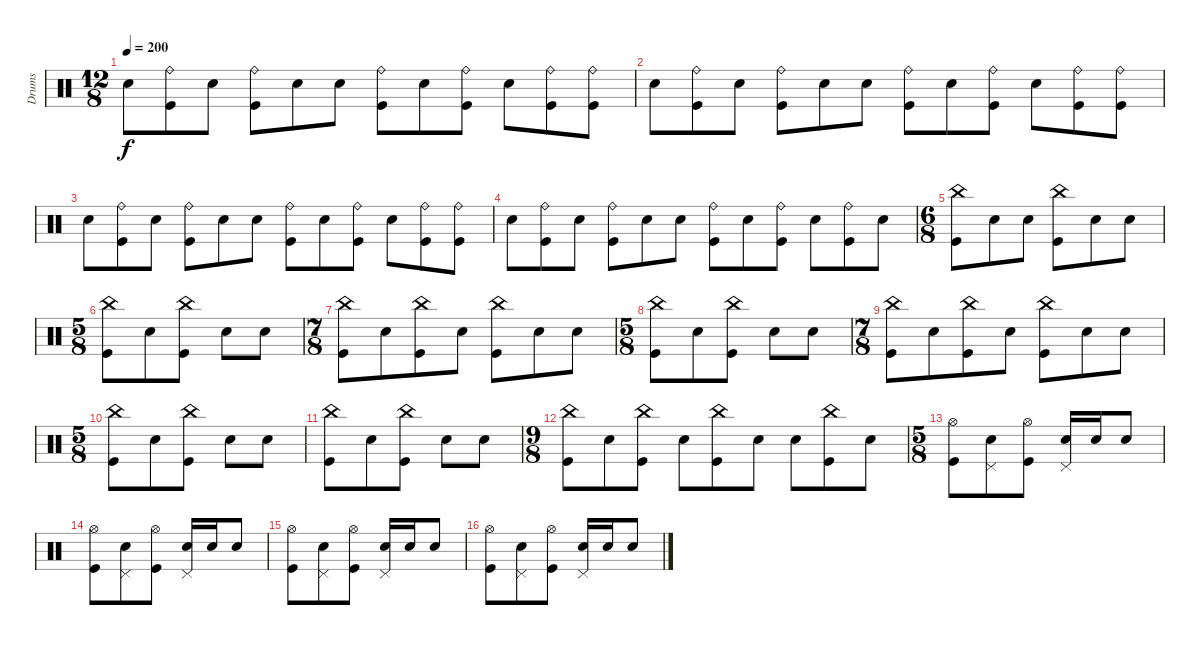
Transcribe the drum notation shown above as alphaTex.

\track ("Drums" "Drums") {instrument percussion}
\staff {score}
\articulation defaults
\ts (12 8)
\tempo 200
\clef neutral
\ks c "Electric Snare (hit)".8{dy f}
("Ride (bell)" "Kick (hit)").8 "Electric Snare (hit)".8 ("Ride (bell)" "Kick (hit)").8 "Electric Snare (hit)".8 "Electric Snare (hit)".8 ("Ride (bell)" "Kick (hit)").8 "Electric Snare (hit)".8 ("Ride (bell)" "Kick (hit)").8 "Electric Snare (hit)".8 ("Ride (bell)" "Kick (hit)").8 ("Ride (bell)" "Kick (hit)").8 |
"Electric Snare (hit)".8 ("Ride (bell)" "Kick (hit)").8 "Electric Snare (hit)".8 ("Ride (bell)" "Kick (hit)").8 "Electric Snare (hit)".8 "Electric Snare (hit)".8 ("Ride (bell)" "Kick (hit)").8 "Electric Snare (hit)".8 ("Ride (bell)" "Kick (hit)").8 "Electric Snare (hit)".8 ("Ride (bell)" "Kick (hit)").8 ("Ride (bell)" "Kick (hit)").8 |
"Electric Snare (hit)".8 ("Ride (bell)" "Kick (hit)").8 "Electric Snare (hit)".8 ("Ride (bell)" "Kick (hit)").8 "Electric Snare (hit)".8 "Electric Snare (hit)".8 ("Ride (bell)" "Kick (hit)").8 "Electric Snare (hit)".8 ("Ride (bell)" "Kick (hit)").8 "Electric Snare (hit)".8 ("Ride (bell)" "Kick (hit)").8 ("Ride (bell)" "Kick (hit)").8 |
"Electric Snare (hit)".8 ("Ride (bell)" "Kick (hit)").8 "Electric Snare (hit)".8 ("Ride (bell)" "Kick (hit)").8 "Electric Snare (hit)".8 "Electric Snare (hit)".8 ("Ride (bell)" "Kick (hit)").8 "Electric Snare (hit)".8 ("Ride (bell)" "Kick (hit)").8 "Electric Snare (hit)".8 ("Ride (bell)" "Kick (hit)").8 "Electric Snare (hit)".8 |
\ts (6 8)
("China (hit)" "Kick (hit)").8 "Electric Snare (hit)".8 "Electric Snare (hit)".8 ("China (hit)" "Kick (hit)").8 "Electric Snare (hit)".8 "Electric Snare (hit)".8 |
\ts (5 8)
("Kick (hit)" "China (hit)").8 "Electric Snare (hit)".8 ("Kick (hit)" "China (hit)").8 "Electric Snare (hit)".8 "Electric Snare (hit)".8 |
\ts (7 8)
("China (hit)" "Kick (hit)").8 "Electric Snare (hit)".8 ("China (hit)" "Kick (hit)").8 "Electric Snare (hit)".8 ("China (hit)" "Kick (hit)").8 "Electric Snare (hit)".8 "Electric Snare (hit)".8 |
\ts (5 8)
("Kick (hit)" "China (hit)").8 "Electric Snare (hit)".8 ("Kick (hit)" "China (hit)").8 "Electric Snare (hit)".8 "Electric Snare (hit)".8 |
\ts (7 8)
("China (hit)" "Kick (hit)").8 "Electric Snare (hit)".8 ("China (hit)" "Kick (hit)").8 "Electric Snare (hit)".8 ("China (hit)" "Kick (hit)").8 "Electric Snare (hit)".8 "Electric Snare (hit)".8 |
\ts (5 8)
("Kick (hit)" "China (hit)").8 "Electric Snare (hit)".8 ("Kick (hit)" "China (hit)").8 "Electric Snare (hit)".8 "Electric Snare (hit)".8 |
("Kick (hit)" "China (hit)").8 "Electric Snare (hit)".8 ("Kick (hit)" "China (hit)").8 "Electric Snare (hit)".8 "Electric Snare (hit)".8 |
\ts (9 8)
("China (hit)" "Kick (hit)").8 "Electric Snare (hit)".8 ("China (hit)" "Kick (hit)").8 "Electric Snare (hit)".8 ("China (hit)" "Kick (hit)").8 "Electric Snare (hit)".8 "Electric Snare (hit)".8 ("China (hit)" "Kick (hit)").8 "Electric Snare (hit)".8 |
\ts (5 8)
("Kick (hit)" "Hi-Hat (open)").8 ("Snare (hit) 2" "Pedal Hi-Hat (hit)").8 ("Kick (hit)" "Hi-Hat (open)").8 ("Snare (hit) 2" "Pedal Hi-Hat (hit)").16 "Snare (hit) 2".16 "Snare (hit) 2".8 |
("Kick (hit)" "Hi-Hat (open)").8 ("Snare (hit) 2" "Pedal Hi-Hat (hit)").8 ("Kick (hit)" "Hi-Hat (open)").8 ("Snare (hit) 2" "Pedal Hi-Hat (hit)").16 "Snare (hit) 2".16 "Snare (hit) 2".8 |
("Kick (hit)" "Hi-Hat (open)").8 ("Snare (hit) 2" "Pedal Hi-Hat (hit)").8 ("Kick (hit)" "Hi-Hat (open)").8 ("Snare (hit) 2" "Pedal Hi-Hat (hit)").16 "Snare (hit) 2".16 "Snare (hit) 2".8 |
("Kick (hit)" "Hi-Hat (open)").8 ("Snare (hit) 2" "Pedal Hi-Hat (hit)").8 ("Kick (hit)" "Hi-Hat (open)").8 ("Snare (hit) 2" "Pedal Hi-Hat (hit)").16 "Snare (hit) 2".16 "Snare (hit) 2".8
